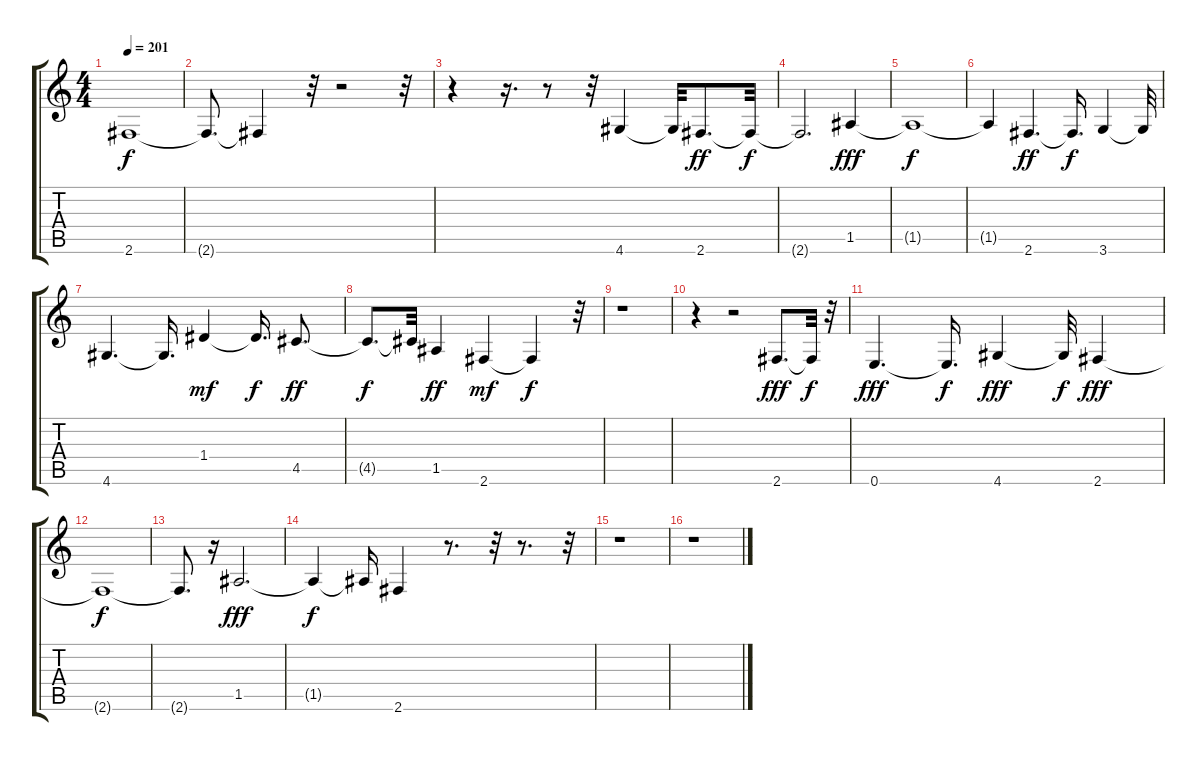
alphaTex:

\track "" {instrument electricbassfinger}
\staff {score tabs}
\tuning (E4 B3 G3 D3 A2 E2) {hide}
\ts (4 4)
\tempo 201
\clef g2
\ks c
2.6{t}.1{dy f} |
2.6{t}.8{d} 2.6{t}.4 r.32 r.2 r.32 |
r.4 r.16{d} r.8 r.32 4.6.4 4.6{t}.32 2.6.8{d dy ff} 2.6{t}.32{dy f} |
2.6{t}.2{d} 1.5.4{dy fff} |
1.5{t}.1{dy f} |
1.5{t}.4 2.6.4{d dy ff} 2.6{t}.16{d dy f} 3.6.4 3.6{t}.32 |
4.6.4{d} 4.6{t}.16{d} 1.4.4{dy mf} 1.4{t}.16{d dy f} 4.5.8{d dy ff} |
4.5{t}.8{d dy f} 4.5{t}.32 1.5.4{dy ff} 2.6.4{dy mf} 2.6{t}.4{dy f} r.32 |
r.1 |
r.4 r.2 2.6.8{d dy fff} 2.6{t}.32{dy f} r.32 |
0.6.4{d dy fff} 0.6{t}.16{d dy f} 4.6.4{dy fff} 4.6{t}.32{dy f} 2.6.4{dy fff} |
2.6{t}.1{dy f} |
2.6{t}.8{d} r.16 1.5.2{d dy fff} |
1.5{t}.4{dy f} 1.5{t}.16 2.6.4 r.8{d} r.32 r.8{d} r.32 |
r.1 |
r.1
